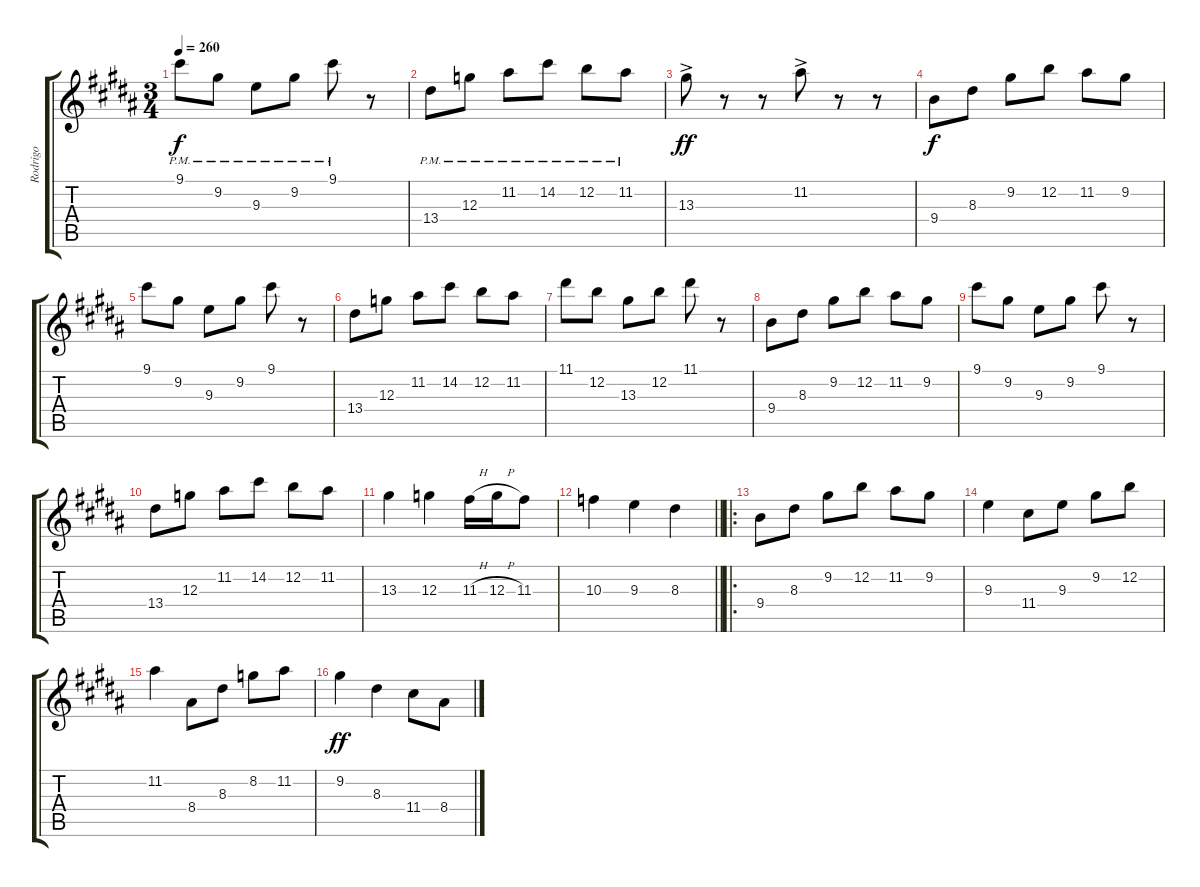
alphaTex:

\track ("Rodrigo" "Rodrigo") {instrument acousticguitarnylon}
\staff {score tabs}
\tuning (E4 B3 G3 D3 A2 E2) {hide}
\ts (3 4)
\tempo 260
\clef g2
\ks b
9.1{pm}.8{dy f} 9.2{pm}.8 9.3{pm}.8 9.2{pm}.8 9.1{pm}.8 r.8 |
13.4{pm}.8 12.3{pm}.8 11.2{pm}.8 14.2{pm}.8 12.2{pm}.8 11.2{pm}.8 |
13.3{ac}.8{dy ff} r.8 r.8 11.2{ac}.8 r.8 r.8 |
9.4.8{dy f} 8.3.8 9.2.8 12.2.8 11.2.8 9.2.8 |
9.1.8 9.2.8 9.3.8 9.2.8 9.1.8 r.8 |
13.4.8 12.3.8 11.2.8 14.2.8 12.2.8 11.2.8 |
11.1.8 12.2.8 13.3.8 12.2.8 11.1.8 r.8 |
9.4.8 8.3.8 9.2.8 12.2.8 11.2.8 9.2.8 |
9.1.8 9.2.8 9.3.8 9.2.8 9.1.8 r.8 |
13.4.8 12.3.8 11.2.8 14.2.8 12.2.8 11.2.8 |
13.3.4 12.3.4 11.3{h}.16 12.3{h}.16 11.3.8 |
\barLineRight lightlight
10.3.4 9.3.4 8.3.4 |
\ro
9.4.8 8.3.8 9.2.8 12.2.8 11.2.8 9.2.8 |
9.3.4 11.4.8 9.3.8 9.2.8 12.2.8 |
11.2.4 8.4.8 8.3.8 8.2.8 11.2.8 |
9.2.4{dy ff} 8.3.4 11.4.8 8.4.8
